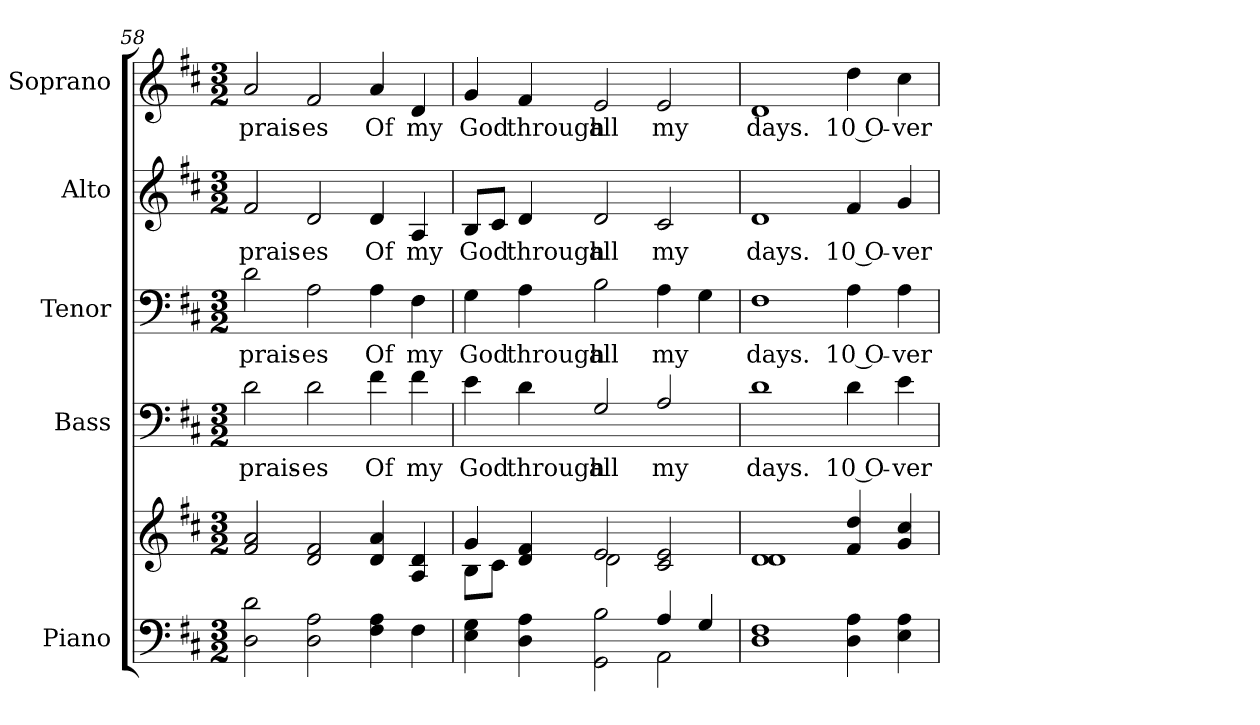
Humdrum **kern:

**kern	**kern	**kern	**text	**kern	**text	**kern	**text	**kern	**text
*part5	*part5	*part4	*part4	*part3	*part3	*part2	*part2	*part1	*part1
*staff6	*staff5	*staff4	*staff4	*staff3	*staff3	*staff2	*staff2	*staff1	*staff1
*I"Piano	*	*I"Bass	*	*I"Tenor	*	*I"Alto	*	*I"Soprano	*
*I'Pno.	*	*I'B.	*	*I'T.	*	*I'A.	*	*I'S.	*
*clefF4	*clefG2	*clefF4	*	*clefF4	*	*clefG2	*	*clefG2	*
*	*	*ITrd7c12	*	*	*	*	*	*	*
*k[f#c#]	*k[f#c#]	*k[f#c#]	*	*k[f#c#]	*	*k[f#c#]	*	*k[f#c#]	*
*D:	*D:	*D:	*	*D:	*	*D:	*	*D:	*
*M3/2	*M3/2	*M3/2	*	*M3/2	*	*M3/2	*	*M3/2	*
=58	=58	=58	=58	=58	=58	=58	=58	=58	=58
!	!	!	!LO:LY:b:color=#000000	!	!	!	!	!	!
!	!	!	!	!	!LO:LY:b:color=#000000	!	!	!	!
!	!	!	!	!	!	!	!LO:LY:b:color=#000000	!	!
!	!	!	!	!	!	!	!	!	!LO:LY:b:color=#000000
2Di\ 2di	2f#i/ 2ai	2Di\	prais-	2di\	prais-	2f#i/	prais-	2ai/	prais-
!	!	!	!LO:LY:b:color=#000000	!	!	!	!	!	!
!	!	!	!	!	!LO:LY:b:color=#000000	!	!	!	!
!	!	!	!	!	!	!	!LO:LY:b:color=#000000	!	!
!	!	!	!	!	!	!	!	!	!LO:LY:b:color=#000000
2Di\ 2Ai	2di/ 2f#i	2Di\	-es	2Ai\	-es	2di/	-es	2f#i/	-es
!	!	!	!LO:LY:b:color=#000000	!	!	!	!	!	!
!	!	!	!	!	!LO:LY:b:color=#000000	!	!	!	!
!	!	!	!	!	!	!	!LO:LY:b:color=#000000	!	!
!	!	!	!	!	!	!	!	!	!LO:LY:b:color=#000000
4F#i\ 4Ai	4di/ 4ai	4F#i\	Of	4Ai\	Of	4di/	Of	4ai/	Of
!	!	!	!LO:LY:b:color=#000000	!	!	!	!	!	!
!	!	!	!	!	!LO:LY:b:color=#000000	!	!	!	!
!	!	!	!	!	!	!	!LO:LY:b:color=#000000	!	!
!	!	!	!	!	!	!	!	!	!LO:LY:b:color=#000000
4F#i\	4Ai/ 4di	4F#i\	my	4F#i\	my	4Ai/	my	4di/	my
!!LO:PB:g=z
=59	=59	=59	=59	=59	=59	=59	=59	=59	=59
*^	*^	*	*	*	*	*	*	*	*
!	!	!	!	!	!LO:LY:b:color=#000000	!	!	!	!	!	!
!	!	!	!	!	!	!	!LO:LY:b:color=#000000	!	!	!	!
!	!	!	!	!	!	!	!	!	!LO:LY:b:color=#000000	!	!
!	!	!	!	!	!	!	!	!	!	!	!LO:LY:b:color=#000000
4Ei\ 4Gi	1ryy	4gi/	8Bi\L	4Ei\	God	4Gi\	God	8Bi/L	God	4gi/	God
.	.	.	8c#i\J	.	.	.	.	8c#i/J	.	.	.
!	!	!	!	!	!LO:LY:b:color=#000000	!	!	!	!	!	!
!	!	!	!	!	!	!	!LO:LY:b:color=#000000	!	!	!	!
!	!	!	!	!	!	!	!	!	!LO:LY:b:color=#000000	!	!
!	!	!	!	!	!	!	!	!	!	!	!LO:LY:b:color=#000000
4Di\ 4Ai	.	4di/ 4f#i	4ryy	4Di\	through	4Ai\	through	4di/	through	4f#i/	through
!	!	!	!	!	!LO:LY:b:color=#000000	!	!	!	!	!	!
!	!	!	!	!	!	!	!LO:LY:b:color=#000000	!	!	!	!
!	!	!	!	!	!	!	!	!	!LO:LY:b:color=#000000	!	!
!	!	!	!	!	!	!	!	!	!	!	!LO:LY:b:color=#000000
2GGi\ 2Bi	.	2ei/	2di\	2GGi/	all	2Bi\	all	2di/	all	2ei/	all
!	!	!	!	!	!LO:LY:b:color=#000000	!	!	!	!	!	!
!	!	!	!	!	!	!	!LO:LY:b:color=#000000	!	!	!	!
!	!	!	!	!	!	!	!	!	!LO:LY:b:color=#000000	!	!
!	!	!	!	!	!	!	!	!	!	!	!LO:LY:b:color=#000000
4Ai/	2AAi\	2c#i/ 2ei	2ryy	2AAi/	my	4Ai\	my	2c#i/	my	2ei/	my
4Gi/	.	.	.	.	.	4Gi\	.	.	.	.	.
*v	*v	*	*	*	*	*	*	*	*	*	*
*	*v	*v	*	*	*	*	*	*	*	*
=60	=60	=60	=60	=60	=60	=60	=60	=60	=60
!	!	!	!LO:LY:b:color=#000000	!	!	!	!	!	!
!	!	!	!	!	!LO:LY:b:color=#000000	!	!	!	!
!	!	!	!	!	!	!	!LO:LY:b:color=#000000	!	!
!	!	!	!	!	!	!	!	!	!LO:LY:b:color=#000000
1Di 1F#i	1di 1di	1Di	days.	1F#i	days.	1di	days.	1di	days.
!	!	!	!LO:LY:b:color=#000000	!	!	!	!	!	!
!	!	!	!	!	!LO:LY:b:color=#000000	!	!	!	!
!	!	!	!	!	!	!	!LO:LY:b:color=#000000	!	!
!	!	!	!	!	!	!	!	!	!LO:LY:b:color=#000000
4Di\ 4Ai	4f#i/ 4ddi	4Di\	10 O-	4Ai\	10 O-	4f#i/	10 O-	4ddi\	10 O-
!	!	!	!LO:LY:b:color=#000000	!	!	!	!	!	!
!	!	!	!	!	!LO:LY:b:color=#000000	!	!	!	!
!	!	!	!	!	!	!	!LO:LY:b:color=#000000	!	!
!	!	!	!	!	!	!	!	!	!LO:LY:b:color=#000000
4Ei\ 4Ai	4gi/ 4cc#i	4Ei\	-ver	4Ai\	-ver	4gi/	-ver	4cc#i\	-ver
=	=	=	=	=	=	=	=	=	=
*-	*-	*-	*-	*-	*-	*-	*-	*-	*-
